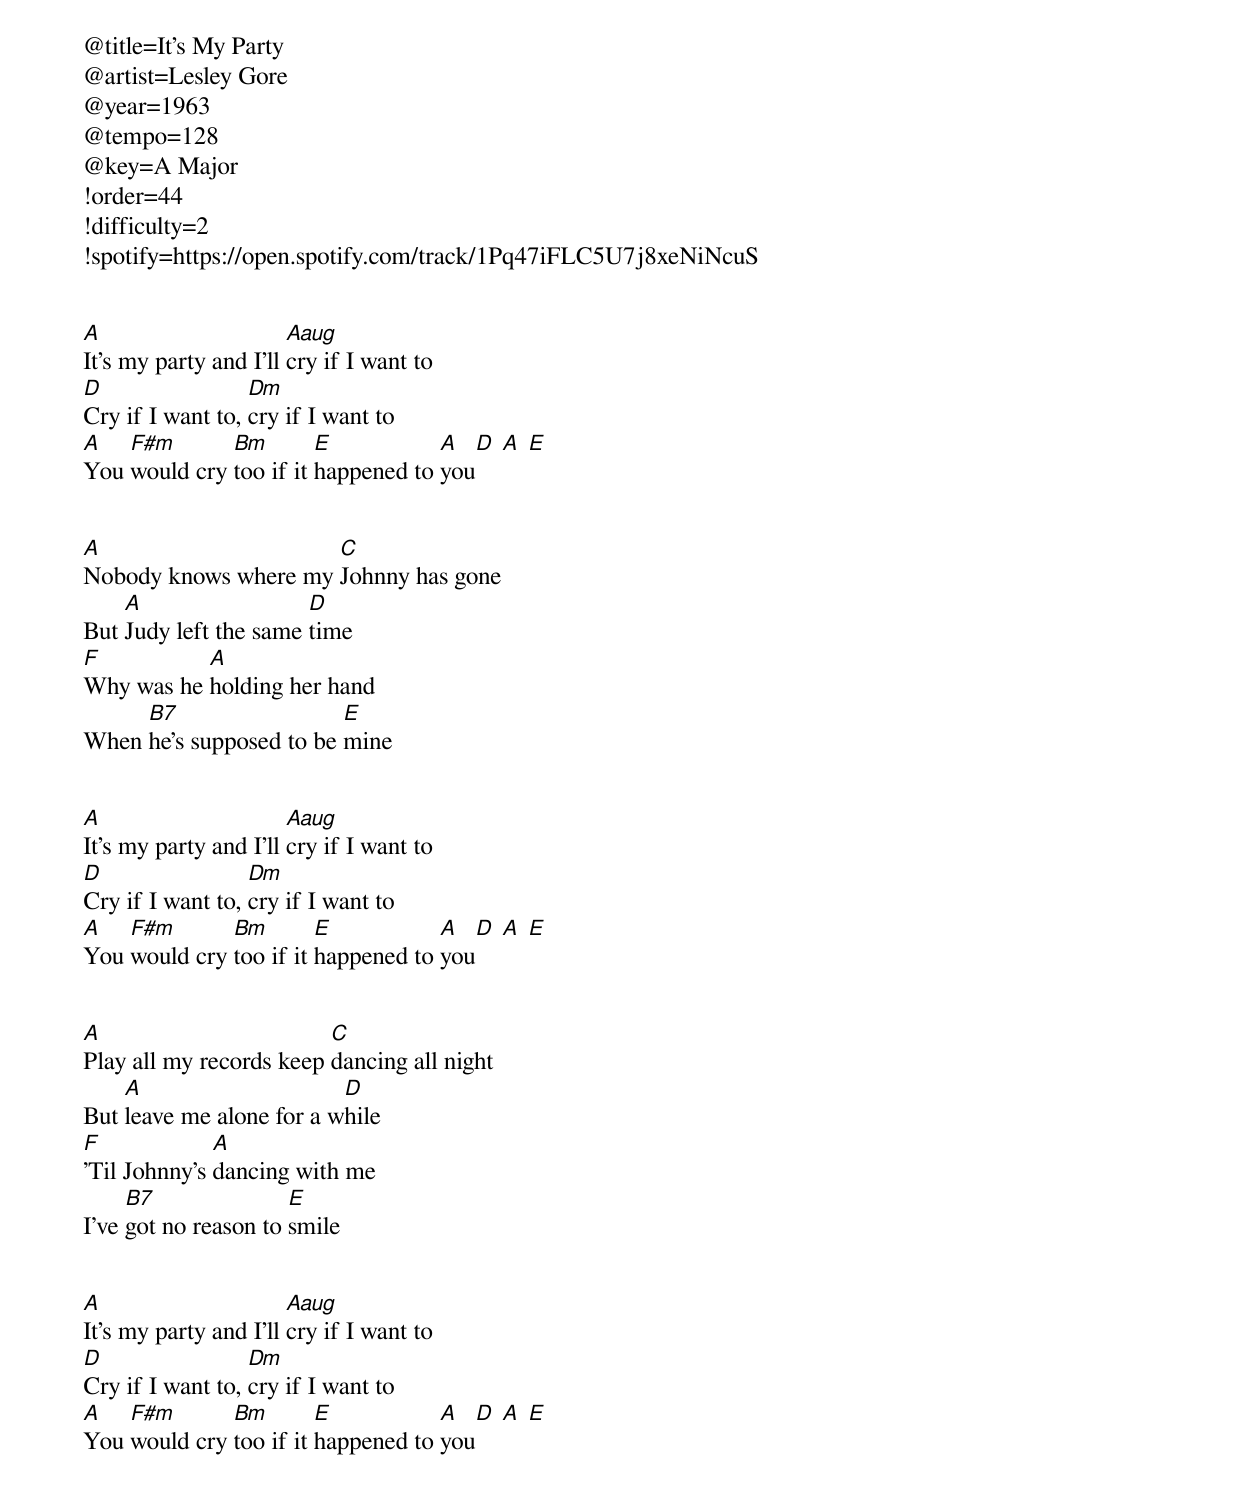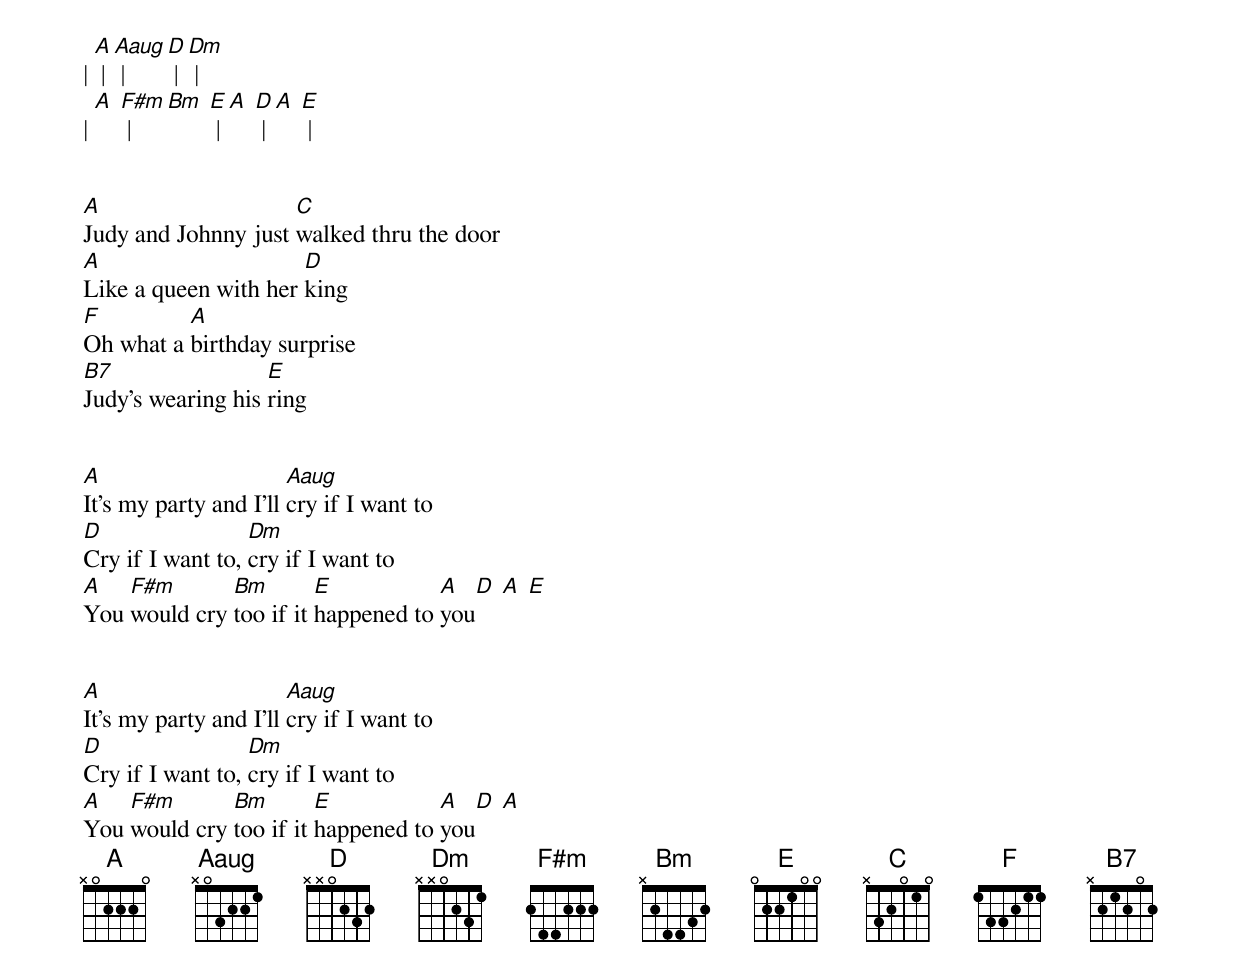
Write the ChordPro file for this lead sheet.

@title=It's My Party
@artist=Lesley Gore
@year=1963
@tempo=128
@key=A Major
!order=44
!difficulty=2
!spotify=https://open.spotify.com/track/1Pq47iFLC5U7j8xeNiNcuS


[A]It's my party and I'll [Aaug]cry if I want to
[D]Cry if I want to, [Dm]cry if I want to
[A]You [F#m]would cry [Bm]too if it [E]happened to [A]you[D] [A] [E]


[A]Nobody knows where my [C]Johnny has gone
But [A]Judy left the same [D]time
[F]Why was he [A]holding her hand
When [B7]he's supposed to be [E]mine


[A]It's my party and I'll [Aaug]cry if I want to
[D]Cry if I want to, [Dm]cry if I want to
[A]You [F#m]would cry [Bm]too if it [E]happened to [A]you[D] [A] [E]


[A]Play all my records keep [C]dancing all night
But [A]leave me alone for a w[D]hile
[F]'Til Johnny's [A]dancing with me
I've [B7]got no reason to [E]smile


[A]It's my party and I'll [Aaug]cry if I want to
[D]Cry if I want to, [Dm]cry if I want to
[A]You [F#m]would cry [Bm]too if it [E]happened to [A]you[D] [A] [E]


| [A] | [Aaug] | [D] | [Dm] |
| [A] [F#m] | [Bm] [E] | [A] [D] | [A] [E] |


[A]Judy and Johnny just [C]walked thru the door
[A]Like a queen with her [D]king
[F]Oh what a [A]birthday surprise
[B7]Judy's wearing his [E]ring


[A]It's my party and I'll [Aaug]cry if I want to
[D]Cry if I want to, [Dm]cry if I want to
[A]You [F#m]would cry [Bm]too if it [E]happened to [A]you[D] [A] [E]


[A]It's my party and I'll [Aaug]cry if I want to
[D]Cry if I want to, [Dm]cry if I want to
[A]You [F#m]would cry [Bm]too if it [E]happened to [A]you[D] [A]
